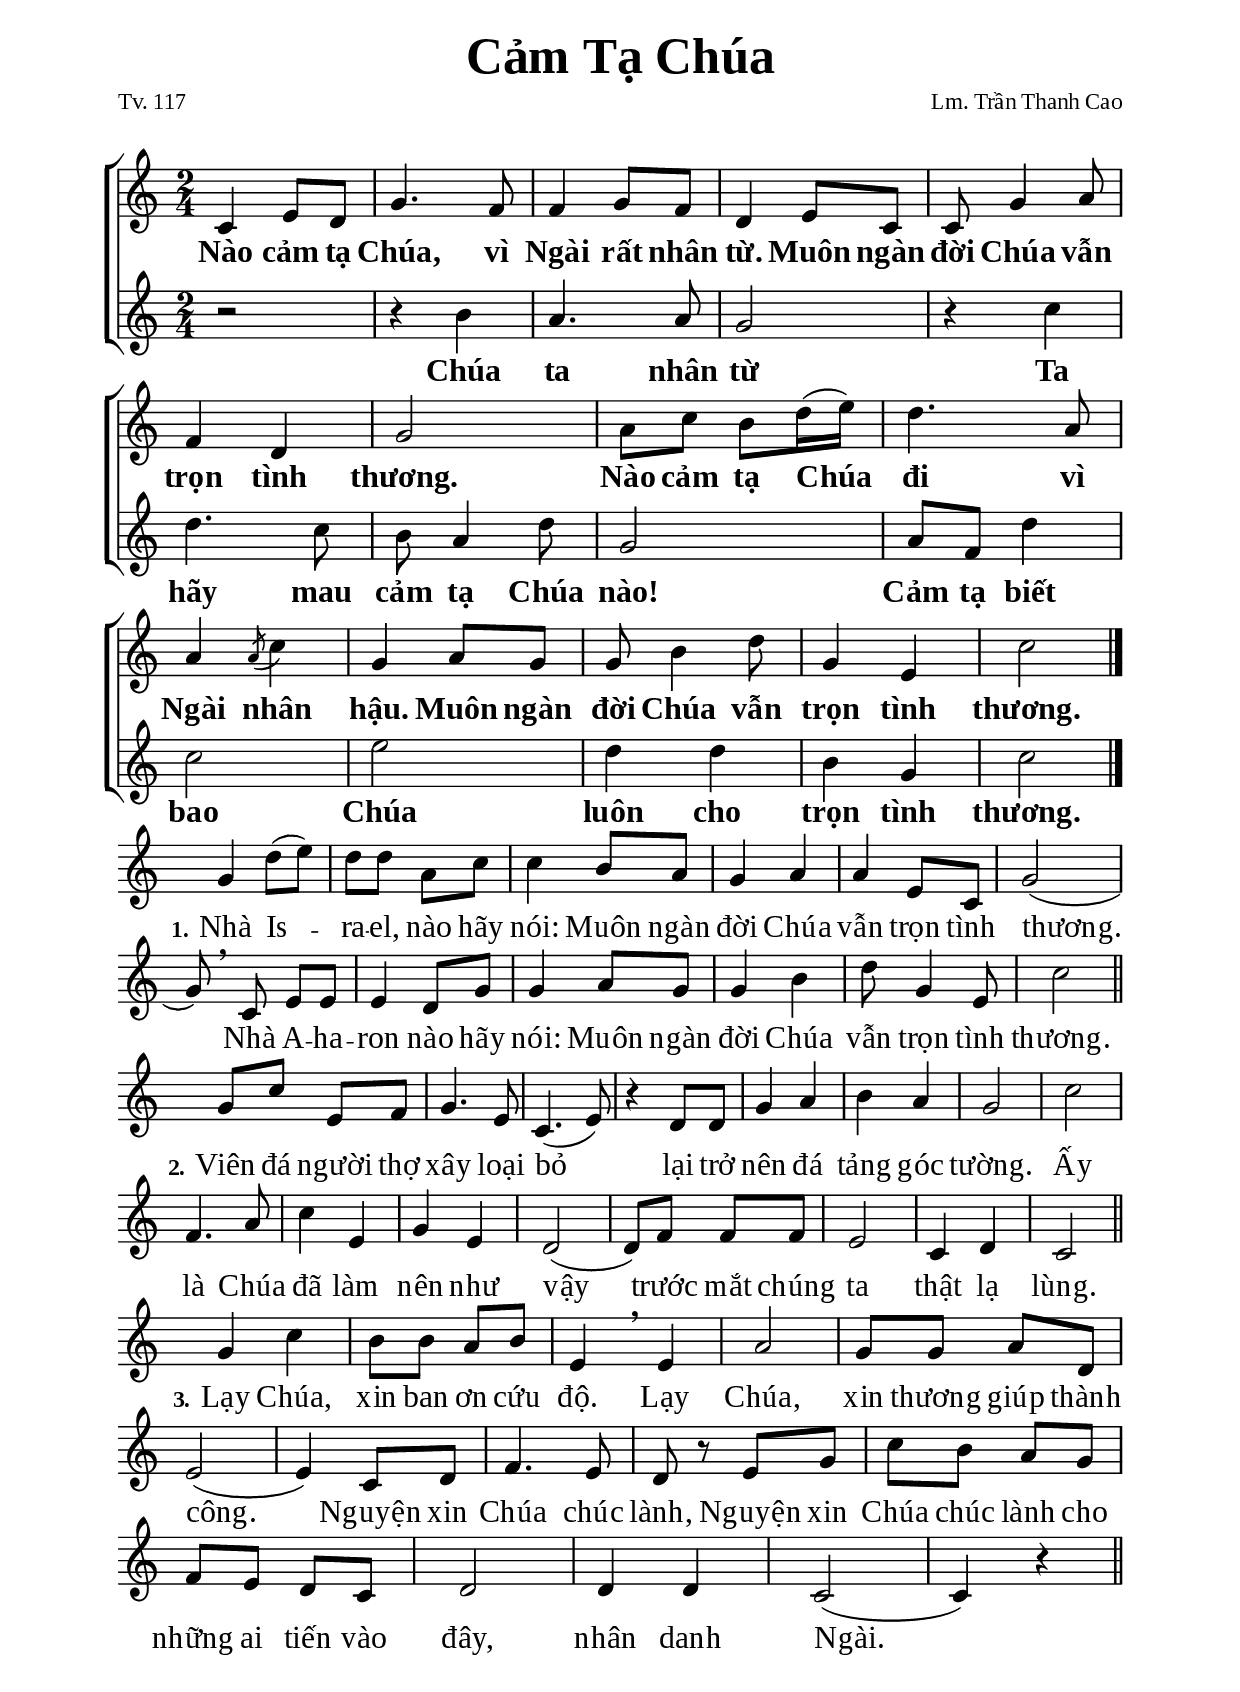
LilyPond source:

% Cài đặt chung
\version "2.20.0"
\include "english.ly"

\header {
  title = \markup { \fontsize #3 "Cảm Tạ Chúa" }
  poet = "Tv. 117"
  composer = "Lm. Trần Thanh Cao"
  arranger = " "
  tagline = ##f
}

global = {
  \key c \major
  \time 2/4
}

\paper {
  #(set-paper-size "a4")
  top-margin = 10\mm
  bottom-margin = 10\mm
  left-margin = 20\mm
  right-margin = 20\mm
  indent = #0
  #(define fonts
    (make-pango-font-tree
      "Liberation Serif"
      "Liberation Serif"
      "Liberation Serif"
      (/ 20 20)))
  page-count = #1
}

% Nhạc điệp khúc
nhacDiepKhucSop = \relative c' {
  c4 e8 d |
  g4. f8 |
  f4 g8 f |
  d4 e8 c |
  c g'4 a8 |
  f4 d |
  g2 |
  a8 c b d16 (e) |
  d4. a8 |
  a4 \acciaccatura a8 c4 |
  g a8 g |
  g b4 d8 |
  g,4 e |
  c'2 \bar "|."
}

nhacDiepKhucBas = \relative c'' {
  r2 |
  r4 b |
  a4. a8 |
  g2 |
  r4 c |
  d4. c8 |
  b a4 d8 |
  g,2 |
  a8 f d'4 |
  c2 |
  e |
  d4 d |
  b g |
  c2 \bar "|."
}

% Nhạc phiên khúc
nhacPhienKhucMot = \relative c'' {
  g4 d'8 (e) |
  d d a c |
  c4 b8 a |
  g4 a |
  a e8 c |
  g'2 ( |
  g8) \breathe c, e e |
  e4 d8 g |
  g4 a8 g |
  g4 b |
  d8 g,4 e8 |
  c'2 \bar "||"
}

nhacPhienKhucHai = \relative c'' {
  g8 c e, f |
  g4. e8 |
  c4. (e8) |
  r4 d8 d |
  g4 a |
  b a |
  g2 |
  c |
  f,4. a8 |
  c4 e, |
  g e |
  d2 ( |
  d8) f f f |
  e2 |
  c4 d |
  c2 \bar "||"
}

nhacPhienKhucBa = \relative c'' {
  g4 c |
  b8 b a b |
  e,4 \breathe e |
  a2 |
  g8 g a d, |
  e2 ( |
  e4) c8 d |
  f4. e8 |
  d r e g |
  c b a g |
  f e d c |
  d2 |
  d4 d |
  c2 ( |
  c4) r \bar "||"
}

nhacPhienKhucBon = \relative c' {
  d8 e c4 |
  a' g8 e |
  c'4 b8 a |
  g2 |
  f4 f |
  d8 d g4 ( |
  g) b,8 b |
  d4. c8 |
  c2 \bar "||"
}

% Lời điệp khúc
loiDiepKhucSop = \lyricmode {
  Nào cảm tạ Chúa, vì Ngài rất nhân từ.
  Muôn ngàn đời Chúa vẫn trọn tình thương.
  Nào cảm tạ Chúa đi vì Ngài nhân hậu.
  Muôn ngàn đời Chúa vẫn trọn tình thương.
}

loiDiepKhucBas = \lyricmode {
  Chúa ta nhân từ
  Ta hãy mau cảm tạ Chúa nào!
  Cảm tạ biết bao
  Chúa luôn cho trọn tình thương.
}

% Lời phiên khúc
loiPhienKhucMot = \lyricmode {
  \set stanza = #"1."
  Nhà Is -- ra -- el, nào hãy nói:
  Muôn ngàn đời Chúa vẫn trọn tình thương.
  Nhà A -- ha -- ron nào hãy nói:
  Muôn ngàn đời Chúa vẫn trọn tình thương.
}

loiPhienKhucHai = \lyricmode {
  \set stanza = #"2."
  Viên đá người thợ xây loại bỏ
  lại trở nên đá tảng góc tường.
  Ấy là Chúa đã làm nên như vậy
  trước mắt chúng ta thật lạ lùng.
}

loiPhienKhucBa = \lyricmode {
  \set stanza = #"3."
  Lạy Chúa, xin ban ơn cứu độ.
  Lạy Chúa, xin thương giúp thành công.
  Nguyện xin Chúa chúc lành,
  Nguyện xin Chúa chúc lành cho những ai tiến vào đây,
  nhân danh Ngài.
}

loiPhienKhucBon = \lyricmode {
  \set stanza = #"4."
  Từ thánh điện chúng tôi cầu phúc cho anh em.
  Đức Chúa là Thượng Đế,
  Ngài giải sáng trên ta.
}

% Dàn trang
\score {
  \new ChoirStaff <<
    \new Staff \with {
        \consists "Merge_rests_engraver"
        \magnifyStaff #(magstep +1)
      }
      <<
      \new Voice = beSop {
        \key c \major \time 2/4 \nhacDiepKhucSop
      }
      \new Lyrics \lyricsto beSop \loiDiepKhucSop
    >>
    \new Staff \with {
        \consists "Merge_rests_engraver"
        \magnifyStaff #(magstep +1)
      }
      <<
      \new Voice = beBas {
        \key c \major \time 2/4 \nhacDiepKhucBas
      }
      \new Lyrics \lyricsto beBas \loiDiepKhucBas
    >>
  >>
  \layout {
    \override Lyrics.LyricText.font-series = #'bold
    \override Lyrics.LyricText.font-size = #+3
    \override Lyrics.LyricSpace.minimum-distance = #0.5
    \override Score.BarNumber.break-visibility = ##(#f #f #f)
    \override Score.SpacingSpanner.uniform-stretching = ##t
  }
}

\score {
  \new ChoirStaff <<
    \new Staff = phienKhuc \with {
        \magnifyStaff #(magstep +1)
      }
      <<
      \new Voice = beSop {
        \key c \major \time 2/4 \nhacPhienKhucMot
      }
    >>
    \new Lyrics \lyricsto beSop \loiPhienKhucMot
  >>
  \layout {
    \override Staff.TimeSignature.transparent = ##t
    \override Lyrics.LyricText.font-size = #+3
    \override Lyrics.LyricSpace.minimum-distance = #0.5
    \override Score.BarNumber.break-visibility = ##(#f #f #f)
    \override Score.SpacingSpanner.uniform-stretching = ##t
  } 
}

\score {
  \new ChoirStaff <<
    \new Staff = phienKhuc \with {
        \magnifyStaff #(magstep +1)
      }
      <<
      \new Voice = beSop {
        \key c \major \time 2/4 \nhacPhienKhucHai
      }
    >>
    \new Lyrics \lyricsto beSop \loiPhienKhucHai
  >>
  \layout {
    \override Staff.TimeSignature.transparent = ##t
    \override Lyrics.LyricText.font-size = #+3
    \override Lyrics.LyricSpace.minimum-distance = #0.5
    \override Score.BarNumber.break-visibility = ##(#f #f #f)
    \override Score.SpacingSpanner.uniform-stretching = ##t
  } 
}

\score {
  \new ChoirStaff <<
    \new Staff = phienKhuc \with {
        \magnifyStaff #(magstep +1)
      }
      <<
      \new Voice = beSop {
        \key c \major \time 2/4 \nhacPhienKhucBa
      }
    >>
    \new Lyrics \lyricsto beSop \loiPhienKhucBa
  >>
  \layout {
    \override Staff.TimeSignature.transparent = ##t
    \override Lyrics.LyricText.font-size = #+3
    \override Lyrics.LyricSpace.minimum-distance = #0.5
    \override Score.BarNumber.break-visibility = ##(#f #f #f)
    \override Score.SpacingSpanner.uniform-stretching = ##t
  } 
}
%{
\score {
  \new ChoirStaff <<
    \new Staff = phienKhuc \with {
        \magnifyStaff #(magstep +1)
      }
      <<
      \new Voice = beSop {
        \key c \major \time 2/4 \nhacPhienKhucBon
      }
    >>
    \new Lyrics \lyricsto beSop \loiPhienKhucBon
  >>
  \layout {
    \override Staff.TimeSignature.transparent = ##t
    \override Lyrics.LyricText.font-size = #+3
    \override Lyrics.LyricSpace.minimum-distance = #0.5
    \override Score.BarNumber.break-visibility = ##(#f #f #f)
    \override Score.SpacingSpanner.uniform-stretching = ##t
  } 
}
%}